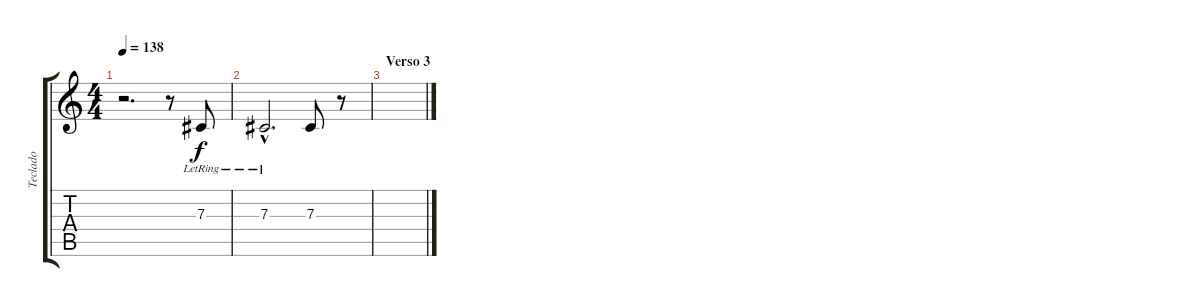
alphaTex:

\track ("Teclado" "Teclado") {instrument churchorgan}
\staff {score tabs}
\tuning (Eb4 Bb3 Gb3 Db3 Ab2 Eb2) {hide}
\ts (4 4)
\tempo 138
\clef g2
\ks c
r.2{d dy f} r.8 7.3{lr}.8 |
7.3{hac lr}.2{d} 7.3.8 r.8 |
\section ("" "Verso 3")
